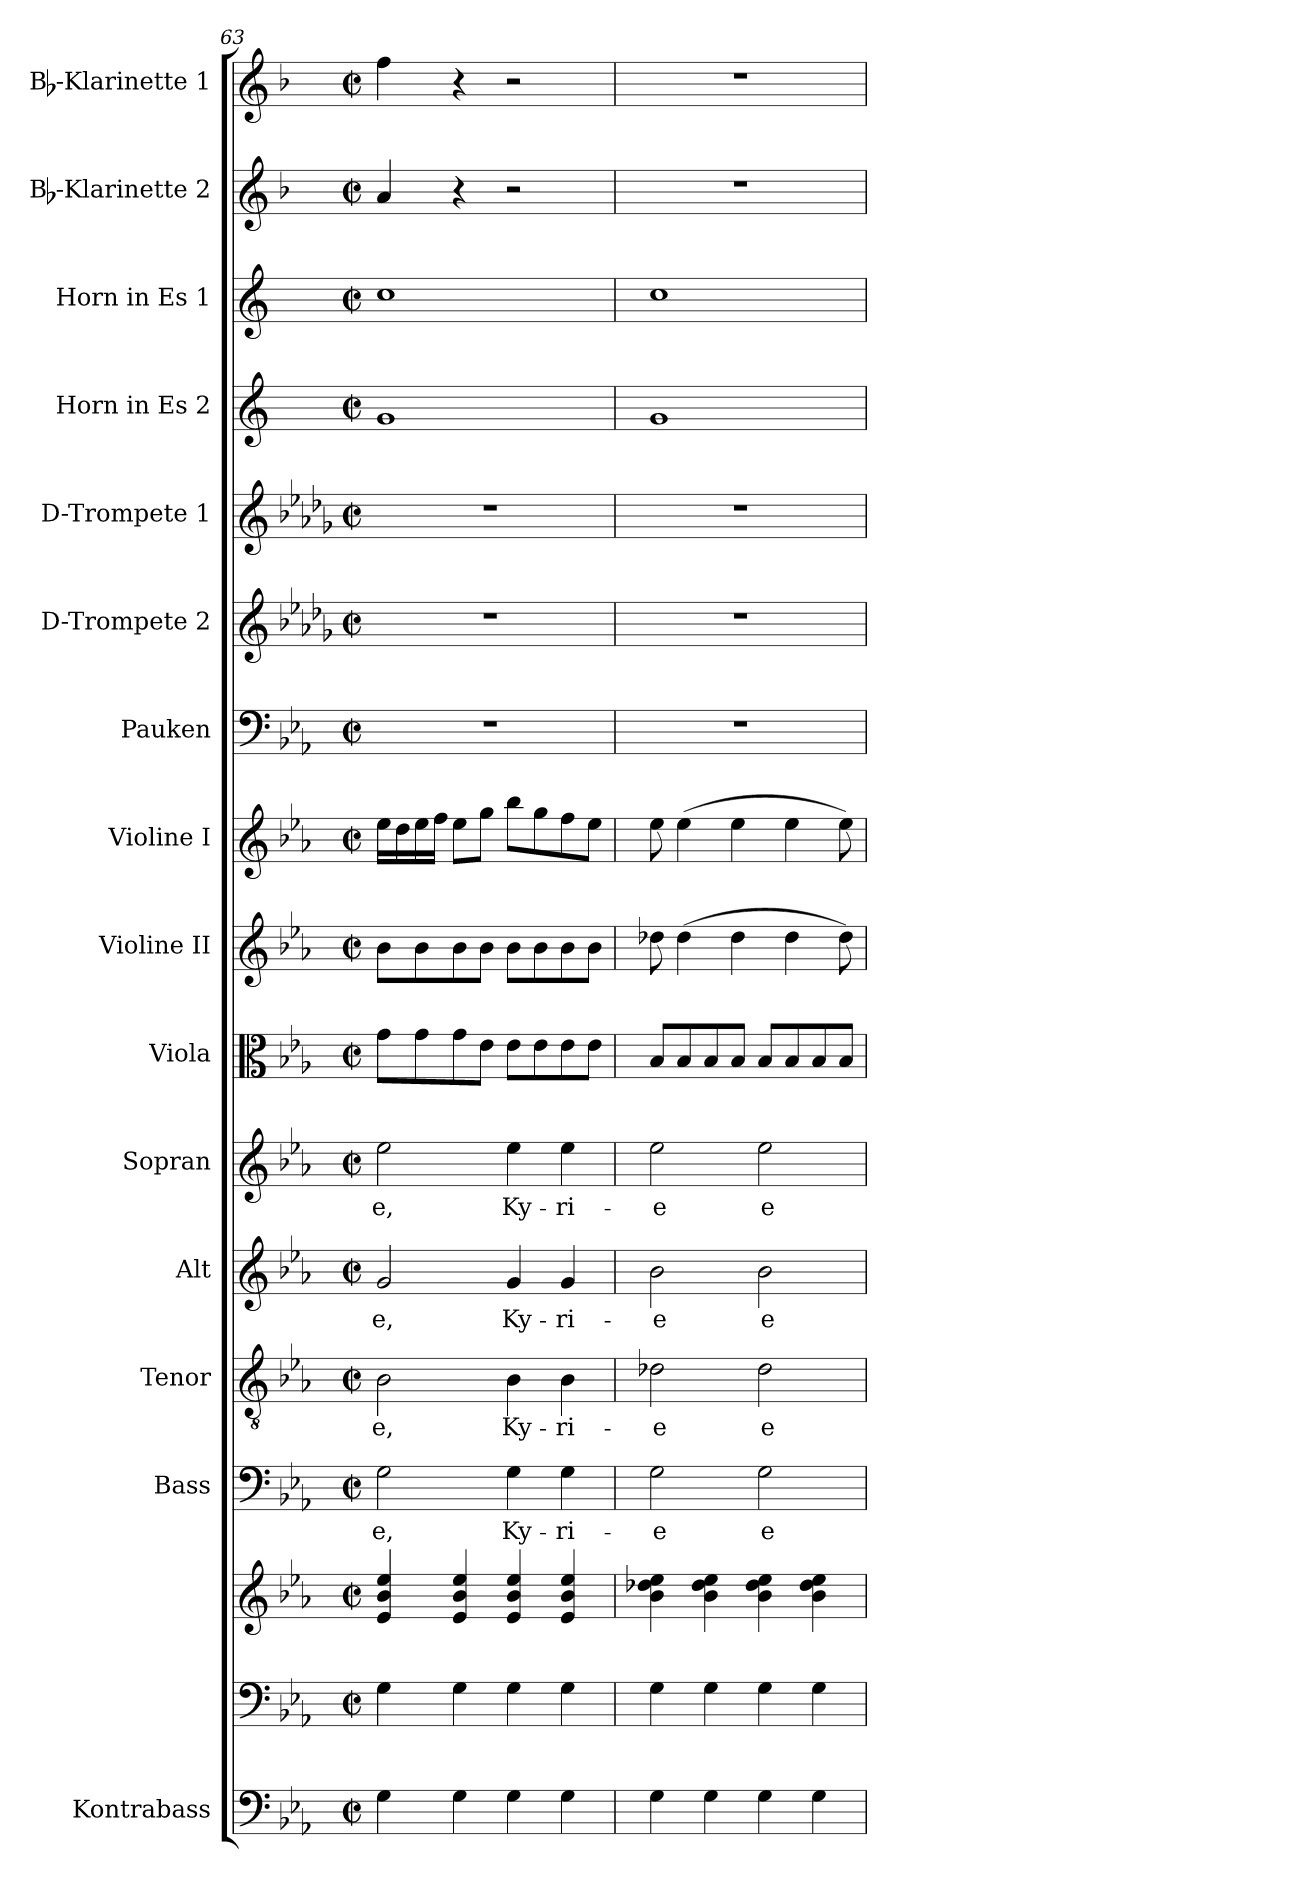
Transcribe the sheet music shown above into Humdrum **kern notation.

**kern	**kern	**kern	**kern	**text	**kern	**text	**kern	**text	**kern	**text	**kern	**kern	**kern	**kern	**kern	**kern	**kern	**kern	**kern	**kern
*part16	*part15	*part15	*part14	*part14	*part13	*part13	*part12	*part12	*part11	*part11	*part10	*part9	*part8	*part7	*part6	*part5	*part4	*part3	*part2	*part1
*staff17	*staff16	*staff15	*staff14	*staff14	*staff13	*staff13	*staff12	*staff12	*staff11	*staff11	*staff10	*staff9	*staff8	*staff7	*staff6	*staff5	*staff4	*staff3	*staff2	*staff1
*I"Kontrabass	*	*	*I"Bass	*	*I"Tenor	*	*I"Alt	*	*I"Sopran	*	*I"Viola	*I"Violine II	*I"Violine I	*I"Pauken	*I"D-Trompete 2	*I"D-Trompete 1	*I"Horn in Es 2	*I"Horn in Es 1	*I"Bb-Klarinette 2	*I"Bb-Klarinette 1
*I'Kb.	*	*	*I'B.	*	*I'T.	*	*I'A.	*	*I'S.	*	*I'Vla.	*I'Vl. II	*I'Vl. I	*I'Pk.	*I'D Trp. 2	*I'D Trp. 1	*	*	*I'Bb Kl. 2	*I'Bb Kl. 1
*clefF4	*clefF4	*clefG2	*clefF4	*	*clefGv2	*	*clefG2	*	*clefG2	*	*clefC3	*clefG2	*clefG2	*clefF4	*clefG2	*clefG2	*clefG2	*clefG2	*clefG2	*clefG2
*ITrd7c12	*	*	*	*	*	*	*	*	*	*	*	*	*	*	*ITrd-1c-2	*ITrd-1c-2	*ITrd5c9	*ITrd5c9	*ITrd1c2	*ITrd1c2
*k[b-e-a-]	*k[b-e-a-]	*k[b-e-a-]	*k[b-e-a-]	*	*k[b-e-a-]	*	*k[b-e-a-]	*	*k[b-e-a-]	*	*k[b-e-a-]	*k[b-e-a-]	*k[b-e-a-]	*k[b-e-a-]	*k[b-e-a-]	*k[b-e-a-]	*k[b-e-a-]	*k[b-e-a-]	*k[b-e-a-]	*k[b-e-a-]
*E-:	*E-:	*E-:	*E-:	*	*E-:	*	*E-:	*	*E-:	*	*E-:	*E-:	*E-:	*E-:	*E-:	*E-:	*E-:	*E-:	*E-:	*E-:
*M2/2	*M2/2	*M2/2	*M2/2	*	*M2/2	*	*M2/2	*	*M2/2	*	*M2/2	*M2/2	*M2/2	*M2/2	*M2/2	*M2/2	*M2/2	*M2/2	*M2/2	*M2/2
*met(c|)	*met(c|)	*met(c|)	*met(c|)	*	*met(c|)	*	*met(c|)	*	*met(c|)	*	*met(c|)	*met(c|)	*met(c|)	*met(c|)	*met(c|)	*met(c|)	*met(c|)	*met(c|)	*met(c|)	*met(c|)
=63	=63	=63	=63	=63	=63	=63	=63	=63	=63	=63	=63	=63	=63	=63	=63	=63	=63	=63	=63	=63
!	!	!	!	!LO:LY:b	!	!LO:LY:b	!	!LO:LY:b	!	!LO:LY:b	!	!	!	!	!	!	!	!	!	!
4GG\	4G\	4e-/ 4b-/ 4ee-/	2G\	-e,	2B-\	-e,	2g/	-e,	2ee-\	-e,	8g\L	8b-\L	16ee-\LL	1r	1r	1r	1B-	1e-	4g/	4ee-\
.	.	.	.	.	.	.	.	.	.	.	.	.	16dd\	.	.	.	.	.	.	.
.	.	.	.	.	.	.	.	.	.	.	8g\	8b-\	16ee-\	.	.	.	.	.	.	.
.	.	.	.	.	.	.	.	.	.	.	.	.	16ff\JJ	.	.	.	.	.	.	.
4GG\	4G\	4e-/ 4b-/ 4ee-/	.	.	.	.	.	.	.	.	8g\	8b-\	8ee-\L	.	.	.	.	.	4r	4r
.	.	.	.	.	.	.	.	.	.	.	8e-\J	8b-\J	8gg\J	.	.	.	.	.	.	.
!	!	!	!	!LO:LY:b	!	!LO:LY:b	!	!LO:LY:b	!	!LO:LY:b	!	!	!	!	!	!	!	!	!	!
4GG\	4G\	4e-/ 4b-/ 4ee-/	4G\	Ky-	4B-\	Ky-	4g/	Ky-	4ee-\	Ky-	8e-\L	8b-\L	8bb-\L	.	.	.	.	.	2r	2r
.	.	.	.	.	.	.	.	.	.	.	8e-\	8b-\	8gg\	.	.	.	.	.	.	.
!	!	!	!	!LO:LY:b	!	!LO:LY:b	!	!LO:LY:b	!	!LO:LY:b	!	!	!	!	!	!	!	!	!	!
4GG\	4G\	4e-/ 4b-/ 4ee-/	4G\	-ri-	4B-\	-ri-	4g/	-ri-	4ee-\	-ri-	8e-\	8b-\	8ff\	.	.	.	.	.	.	.
.	.	.	.	.	.	.	.	.	.	.	8e-\J	8b-\J	8ee-\J	.	.	.	.	.	.	.
=64	=64	=64	=64	=64	=64	=64	=64	=64	=64	=64	=64	=64	=64	=64	=64	=64	=64	=64	=64	=64
!	!	!	!	!LO:LY:b	!	!LO:LY:b	!	!LO:LY:b	!	!LO:LY:b	!	!	!	!	!	!	!	!	!	!
4GG\	4G\	4b-\ 4dd-X\ 4ee-\	2G\	-e	2d-X\	-e	2b-\	-e	2ee-\	-e	8B-/L	8dd-X\	8ee-\	1r	1r	1r	1B-	1e-	1r	1r
.	.	.	.	.	.	.	.	.	.	.	8B-/	(>4dd-\	(>4ee-\	.	.	.	.	.	.	.
4GG\	4G\	4b-\ 4dd-\ 4ee-\	.	.	.	.	.	.	.	.	8B-/	.	.	.	.	.	.	.	.	.
.	.	.	.	.	.	.	.	.	.	.	8B-/J	4dd-\	4ee-\	.	.	.	.	.	.	.
!	!	!	!	!LO:LY:b	!	!LO:LY:b	!	!LO:LY:b	!	!LO:LY:b	!	!	!	!	!	!	!	!	!	!
4GG\	4G\	4b-\ 4dd-\ 4ee-\	2G\	e-	2d-\	e-	2b-\	e-	2ee-\	e-	8B-/L	.	.	.	.	.	.	.	.	.
.	.	.	.	.	.	.	.	.	.	.	8B-/	4dd-\	4ee-\	.	.	.	.	.	.	.
4GG\	4G\	4b-\ 4dd-\ 4ee-\	.	.	.	.	.	.	.	.	8B-/	.	.	.	.	.	.	.	.	.
.	.	.	.	.	.	.	.	.	.	.	8B-/J	8dd-\)	8ee-\)	.	.	.	.	.	.	.
=	=	=	=	=	=	=	=	=	=	=	=	=	=	=	=	=	=	=	=	=
*-	*-	*-	*-	*-	*-	*-	*-	*-	*-	*-	*-	*-	*-	*-	*-	*-	*-	*-	*-	*-
